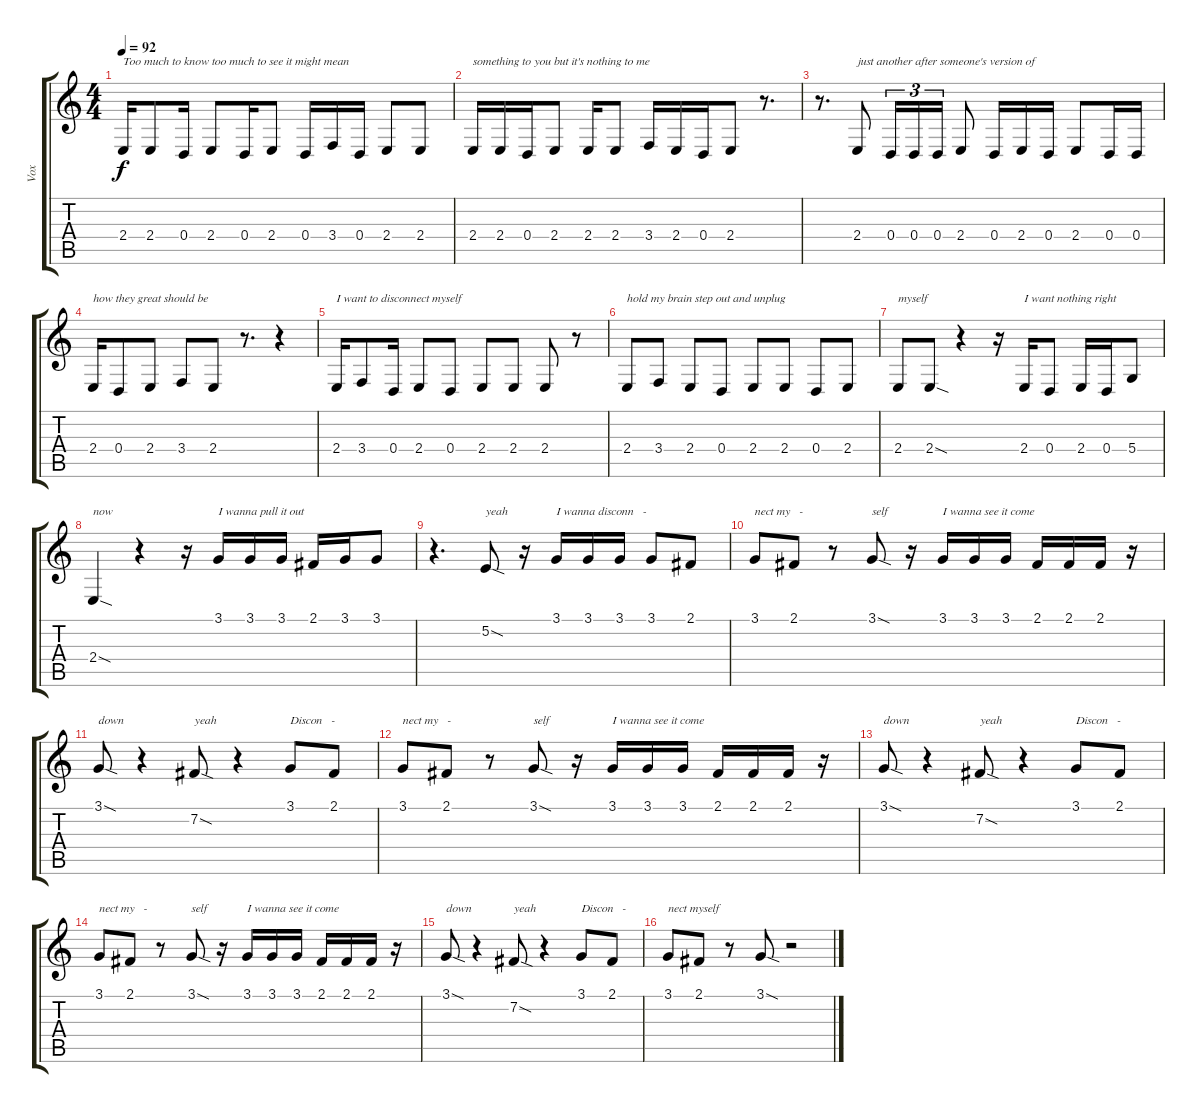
\track ("Vox" "Vox") {instrument violin}
\staff {score tabs}
\tuning (E4 B3 G3 D3 A2 E2) {hide}
\ts (4 4)
\tempo 92
\clef g2
\ks c
2.4.16{txt "Too much to know too much to see it might mean" dy f} 2.4.8 0.4.16 2.4.8 0.4.16 2.4.8 0.4.16 3.4.16 0.4.16 2.4.8 2.4.8 |
2.4.16{txt "something to you but it's nothing to me"} 2.4.16 0.4.16 2.4.8 2.4.16 2.4.8 3.4.16 2.4.16 0.4.16 2.4.8 r.8{d} |
r.8{d} 2.4.8{txt "just another after someone's version of"} 0.4.16{tu (3 2)} 0.4.16{tu (3 2)} 0.4.16{tu (3 2)} 2.4.8 0.4.16 2.4.16 0.4.16 2.4.8 0.4.16 0.4.16 |
2.4.16{txt "how they great should be"} 0.4.8 2.4.8 3.4.8 2.4.8 r.8{d} r.4 |
2.4.16{txt "I want to disconnect myself"} 3.4.8 0.4.16 2.4.8 0.4.8 2.4.8 2.4.8 2.4.8 r.8 |
2.4.8{txt "hold my brain step out and unplug"} 3.4.8 2.4.8 0.4.8 2.4.8 2.4.8 0.4.8 2.4.8 |
2.4.8{txt "myself"} 2.4{sod}.8 r.4 r.16 2.4.16{txt "I want nothing right"} 0.4.8 2.4.16 0.4.16 5.4.8 |
2.4{sod}.4{txt "now"} r.4 r.16 3.1.16{txt "I wanna pull it out" instrument overdrivenguitar} 3.1.16 3.1.16 2.1.16 3.1.16 3.1.8 |
r.4{d} 5.2{sod}.8{txt "yeah"} r.16 3.1.16{txt "I wanna disconn   -"} 3.1.16 3.1.16 3.1.8 2.1.8 |
3.1.8{txt "nect my   -"} 2.1.8 r.8 3.1{sod}.8{txt "self"} r.16 3.1.16{txt "I wanna see it come"} 3.1.16 3.1.16 2.1.16 2.1.16 2.1.16 r.16 |
3.1{sod}.8{txt "down"} r.4 7.2{sod}.8{txt "yeah"} r.4 3.1.8{txt "Discon   -"} 2.1.8 |
3.1.8{txt "nect my   -"} 2.1.8 r.8 3.1{sod}.8{txt "self"} r.16 3.1.16{txt "I wanna see it come"} 3.1.16 3.1.16 2.1.16 2.1.16 2.1.16 r.16 |
3.1{sod}.8{txt "down"} r.4 7.2{sod}.8{txt "yeah"} r.4 3.1.8{txt "Discon   -"} 2.1.8 |
3.1.8{txt "nect my   -"} 2.1.8 r.8 3.1{sod}.8{txt "self"} r.16 3.1.16{txt "I wanna see it come"} 3.1.16 3.1.16 2.1.16 2.1.16 2.1.16 r.16 |
3.1{sod}.8{txt "down"} r.4 7.2{sod}.8{txt "yeah"} r.4 3.1.8{txt "Discon   -"} 2.1.8 |
3.1.8{txt "nect myself"} 2.1.8 r.8 3.1{sod}.8 r.2
